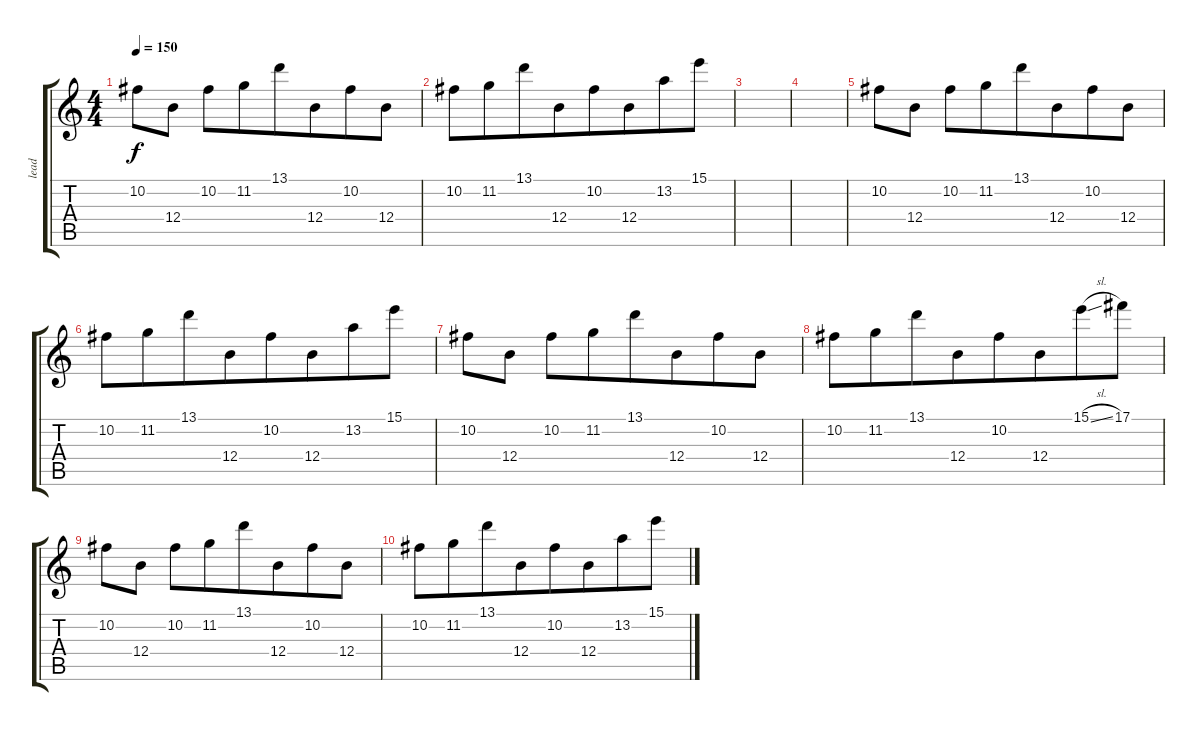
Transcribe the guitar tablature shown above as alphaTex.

\track ("lead" "lead") {instrument overdrivenguitar}
\staff {score tabs}
\tuning (Db4 Ab3 E3 B2 Gb2 B1) {hide}
\ts (4 4)
\tempo 150
\clef g2
\ks c
10.2.8{dy f beam merge} 12.4.8 10.2.8{beam merge} 11.2.8{beam merge} 13.1.8 12.4.8{beam merge} 10.2.8{beam merge} 12.4.8 |
10.2.8{beam merge} 11.2.8{beam merge} 13.1.8 12.4.8{beam merge} 10.2.8{beam merge} 12.4.8{beam merge} 13.2.8{beam merge} 15.1.8 |
|
|
10.2.8{beam merge} 12.4.8 10.2.8{beam merge} 11.2.8{beam merge} 13.1.8 12.4.8{beam merge} 10.2.8{beam merge} 12.4.8 |
10.2.8{beam merge} 11.2.8{beam merge} 13.1.8 12.4.8{beam merge} 10.2.8{beam merge} 12.4.8{beam merge} 13.2.8{beam merge} 15.1.8 |
10.2.8{beam merge} 12.4.8 10.2.8{beam merge} 11.2.8{beam merge} 13.1.8 12.4.8{beam merge} 10.2.8{beam merge} 12.4.8 |
10.2.8{beam merge} 11.2.8{beam merge} 13.1.8 12.4.8{beam merge} 10.2.8{beam merge} 12.4.8{beam merge} 15.1{sl}.8{beam merge} 17.1.8 |
10.2.8{beam merge} 12.4.8 10.2.8{beam merge} 11.2.8{beam merge} 13.1.8 12.4.8{beam merge} 10.2.8{beam merge} 12.4.8 |
10.2.8{beam merge} 11.2.8{beam merge} 13.1.8 12.4.8{beam merge} 10.2.8{beam merge} 12.4.8{beam merge} 13.2.8{beam merge} 15.1.8
